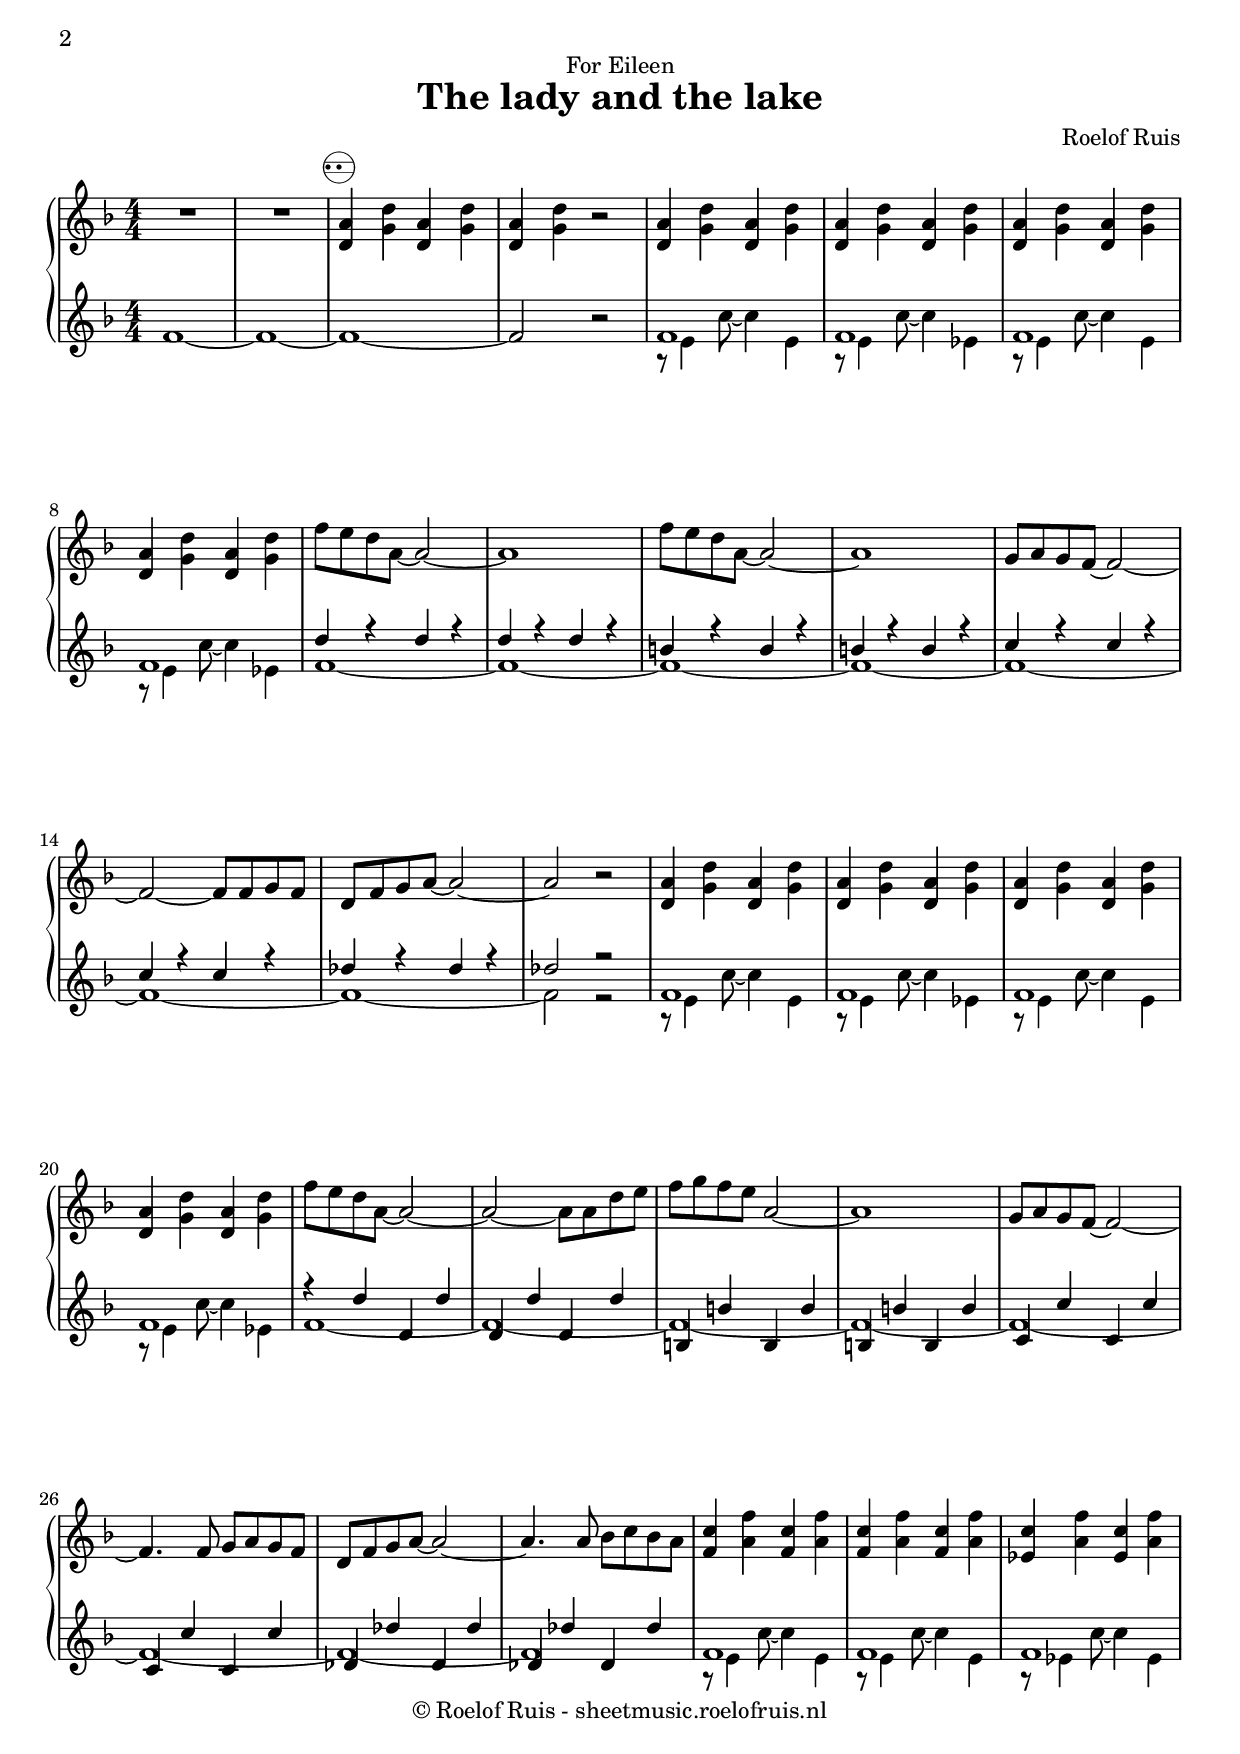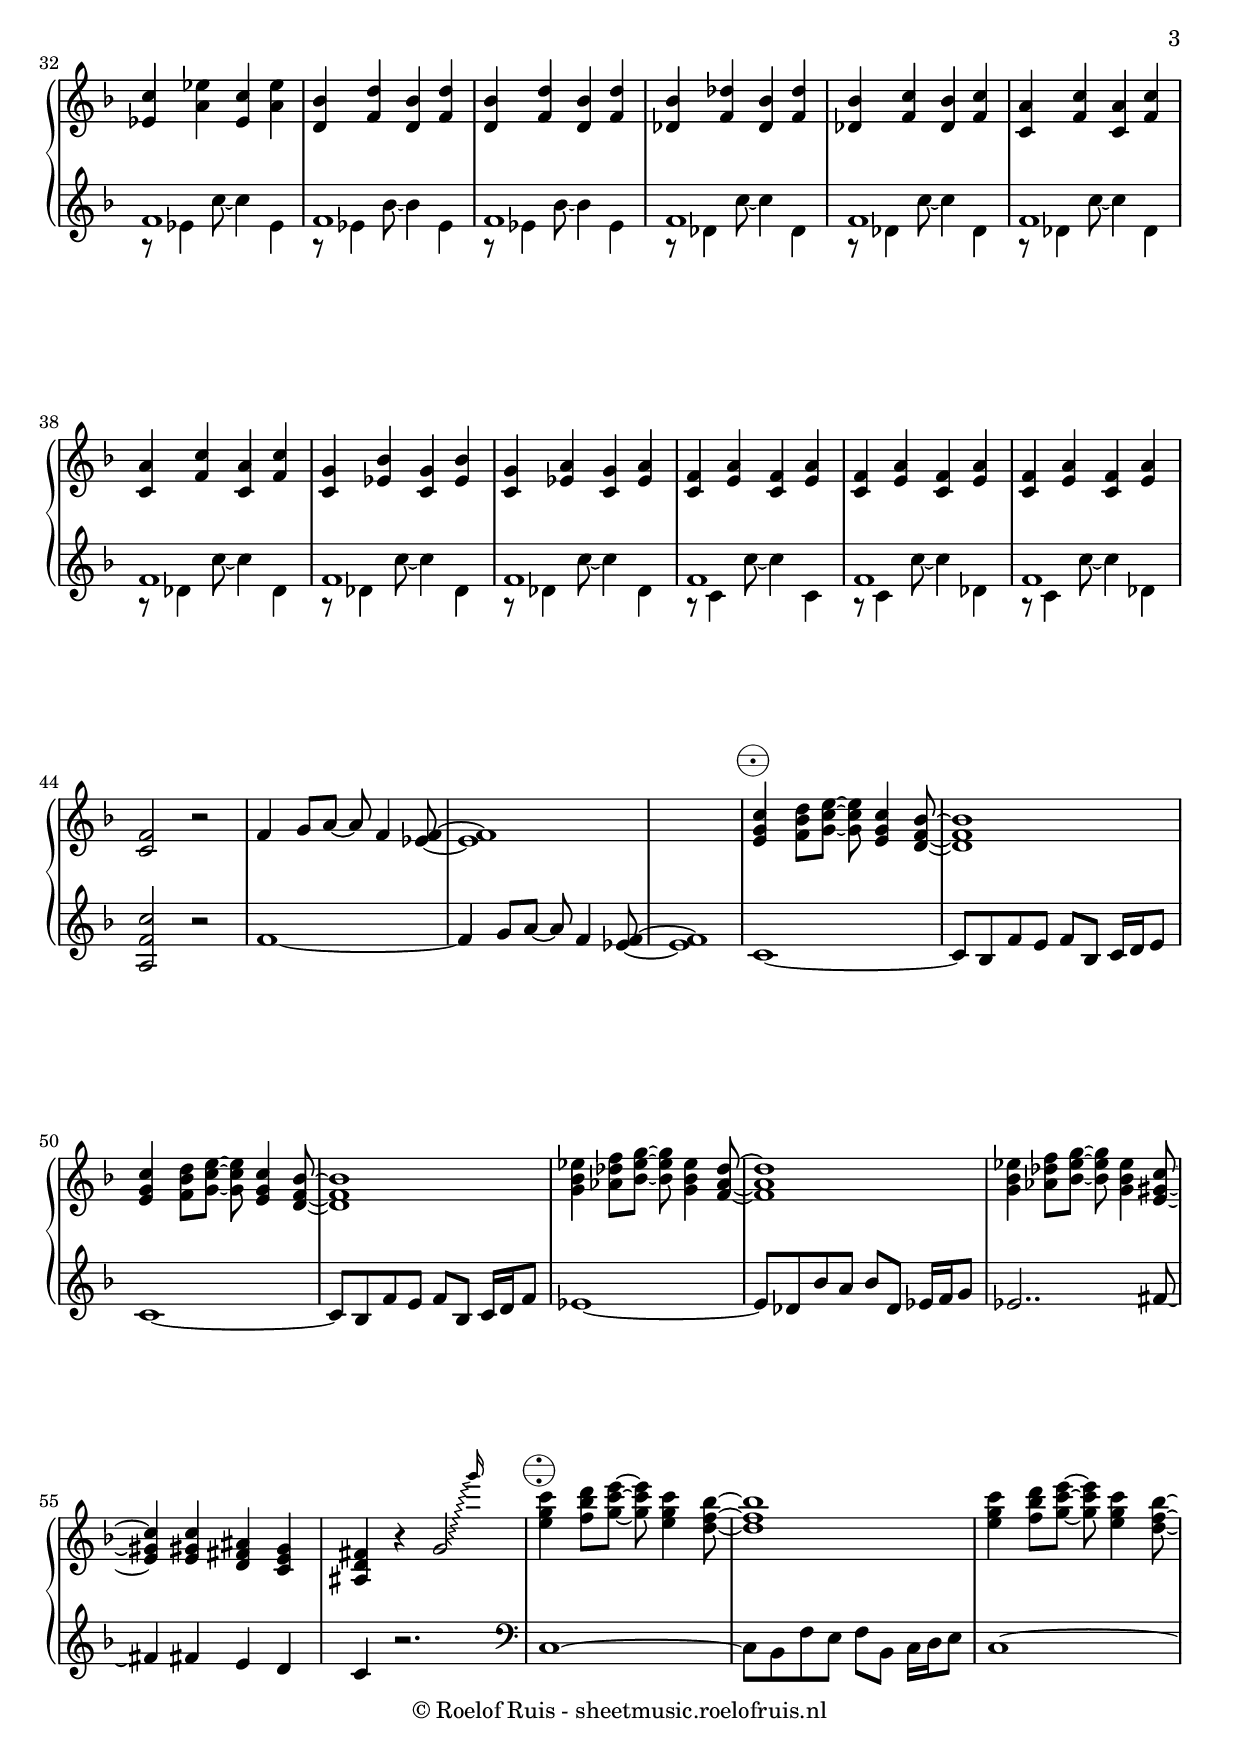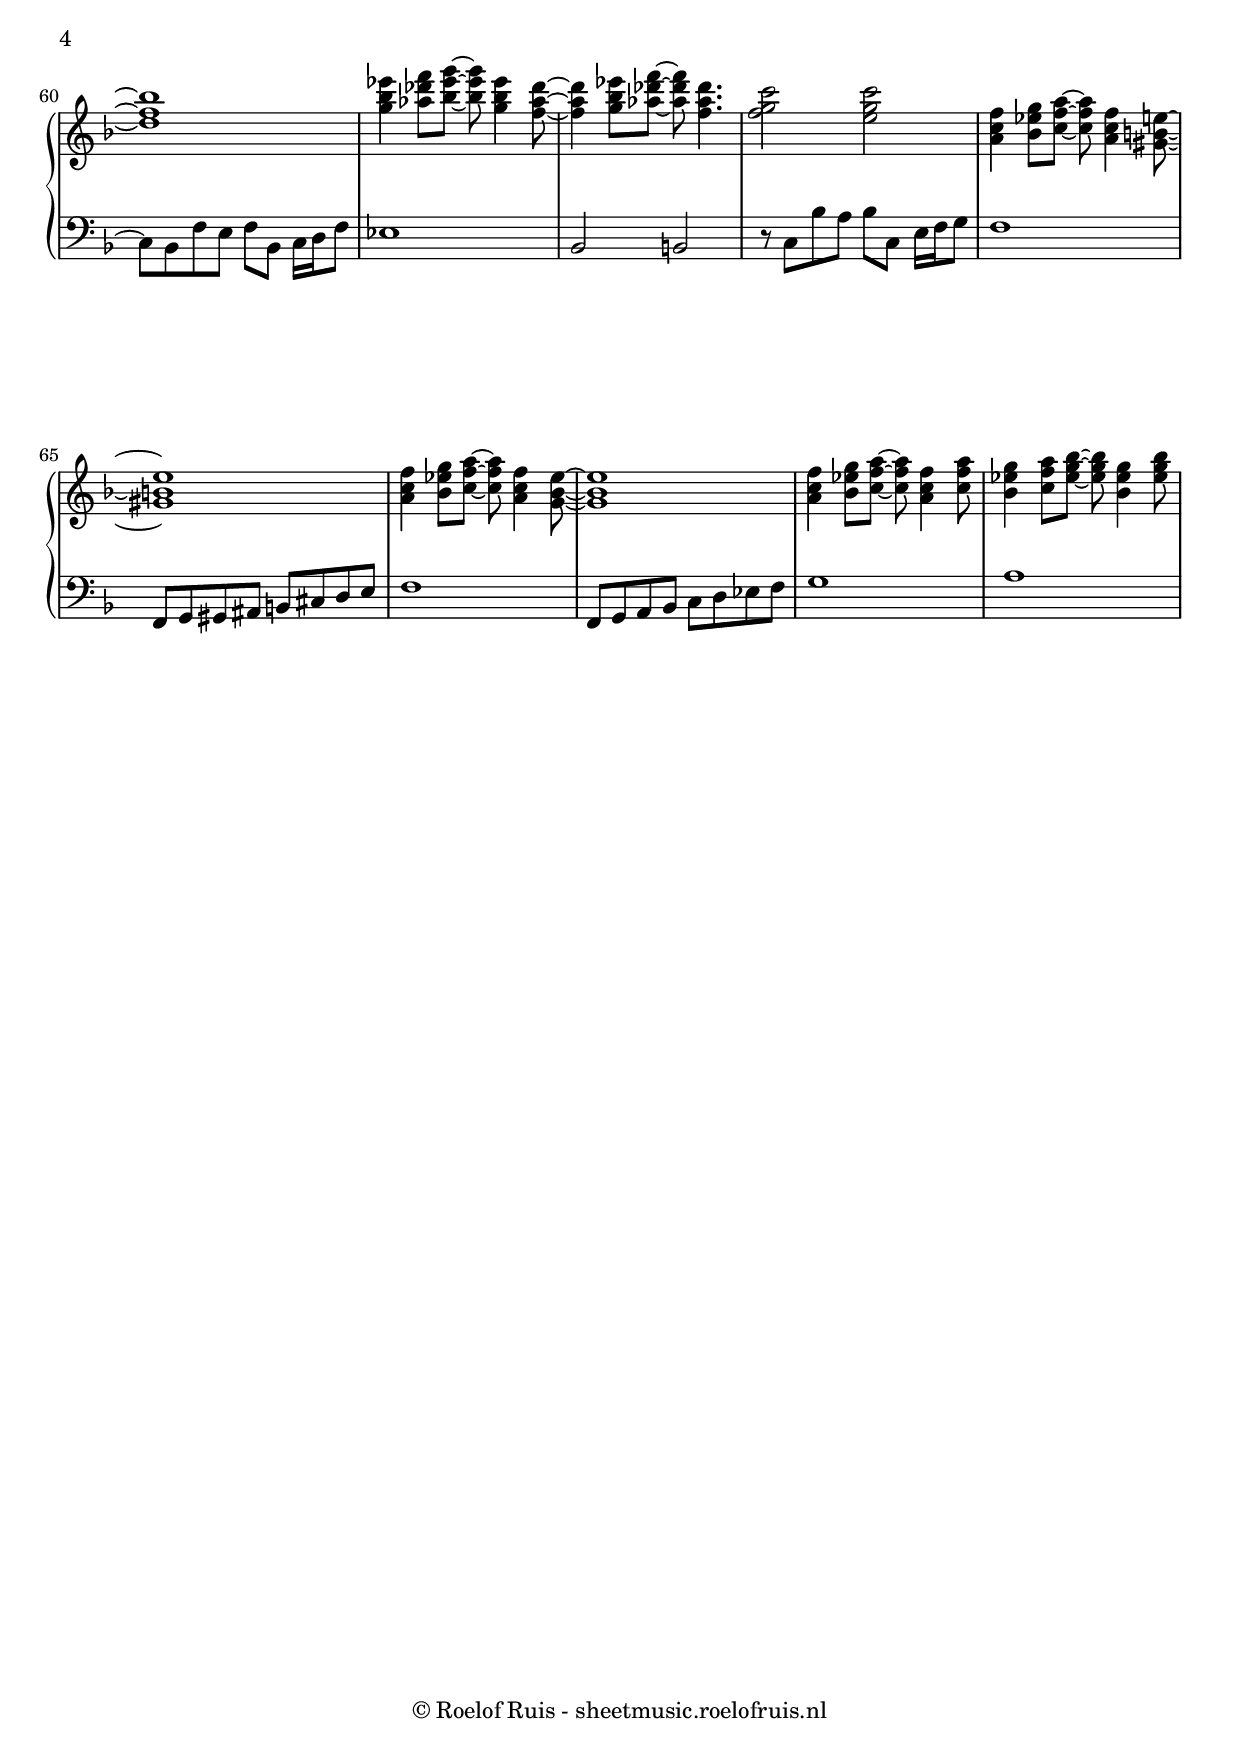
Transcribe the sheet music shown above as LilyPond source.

\version "2.20.0"

\version "2.20.0"

% ---- Bellows ----
out = ^\markup { \musicglyph #"accordion.pull" }
in = ^\markup { \musicglyph #"accordion.push" }

outsub = _\markup { \musicglyph #"accordion.pull" }
insub = _\markup { \musicglyph #"accordion.push" }

% ---- Basses ----
mj = ^\markup { \bold \magnify #0.8 { \roman M } }
mn = ^\markup { \bold \magnify #0.8 { \roman m } }
spt = ^\markup { \bold \magnify #0.8 { \roman 7 } }
vsp = ^\markup { \bold \magnify #0.8 { \roman v7 } }

bbass = _\markup {\box {\bold{BB}}}
sbass = _\markup {\box {\bold{SB}}}

% ---- Registers ----

eightva = \markup {\italic \translate #'(1.8 . 0) \raise #2 \magnify #0.8 {"8va"}}
loco    = \markup {\italic \translate #'(1.8 . 0) \raise #2 \magnify #0.8 {"loco"}}

dot = \markup {
  \musicglyph #"accordion.dot"
}

freebass = \markup {
  \musicglyph #"accordion.freebass"
}

discant = \markup {
  \musicglyph #"accordion.discant"
}

fbregz = ^\markup {
  \whiteout
  \combine
  \freebass
  \raise #0.5 \dot
}

fbrega = ^\markup {
  \whiteout
  \combine
  \freebass
  \raise #1.5 \dot
}

regz = ^\markup {
  \whiteout
  \combine
  \discant
  \raise #0.5 \dot
}

regez = ^\markup {
  \whiteout
  \combine
  \discant
    \combine
    \raise #0.5 \dot
    \eightva
}

rega = ^\markup {
  \whiteout
  \combine
  \discant
  \raise #1.5 \dot
}

regac = ^\markup {
  \whiteout
  \combine
  \discant
  \translate #'(-1 . 0) \raise #1.5 \dot
}

regzdba = ^\markup {
  \whiteout
  \combine
  \discant
  \combine
    \raise #0.5 \dot
    \combine
      \raise #1.5 \dot
      \translate #'(-1 . 0) \raise #1.5 \dot
}

regdbav = ^\markup {
  \whiteout
  \combine
  \discant
  \combine
    \raise #2.5 \dot
    \combine
      \raise #1.5 \dot
      \translate #'(-1 . 0) \raise #1.5 \dot
}

regav = ^\markup {
  \whiteout
  \combine
  \discant
  \combine
    \raise #2.5 \dot
    \raise #1.5 \dot
}

regdbaz = ^\markup {
  \whiteout
  \combine
  \discant
  \combine
    \raise #0.5 \dot
    \combine
      \raise #1.5 \dot
      \translate #'(-1 . 0) \raise #1.5 \dot
}

regdba = ^\markup {
  \whiteout
  \combine
  \discant
  \combine
    \raise #1.5 \dot
    \translate #'(-1 . 0) \raise #1.5 \dot
}

regza = ^\markup {
  \whiteout
  \combine
  \discant
  \combine
    \raise #0.5 \dot
    \raise #1.5 \dot
}

regeza = ^\markup {
  \whiteout
  \combine
  \discant
  \combine
    \raise #0.5 \dot
    \combine
      \raise #1.5 \dot
      \eightva
}

regzv = ^\markup {
  \whiteout
  \combine
  \discant
  \combine
    \raise #0.5 \dot
    \raise #2.5 \dot
}

regzav = ^\markup {
  \whiteout
  \combine
  \discant
  \combine
    \raise #2.5 \dot
    \combine
      \raise #1.5 \dot
      \raise #0.5 \dot
}

regezv = ^\markup {
  \whiteout
  \combine
  \discant
  \combine
    \raise #0.5 \dot
    \combine
      \raise #2.5 \dot
      \eightva
}

regzacv = ^\markup {
  \whiteout
  \combine
  \discant
  \combine
    \raise #2.5 \dot
    \combine
      \translate #'(-1 . 0) \raise #1.5 \dot
      \raise #0.5 \dot
}

regzacvl = ^\markup {
  \whiteout
  \combine
  \discant
  \combine
    \raise #2.5 \dot
    \combine
      \translate #'(-1 . 0) \raise #1.5 \dot
      \combine
        \raise # 0.5 \dot
        \loco
}

regzdbav = ^\markup {
  \whiteout
  \combine
  \discant
  \combine
    \raise #2.5 \dot
    \combine
      \raise #1.5 \dot
      \combine
      \translate #'(-1 . 0) \raise #1.5 \dot
      \raise #0.5 \dot
}









% ---- Other functionality ----

simile = \markup "simile"
subp = _\markup{ \italic sub \dynamic p }


options = {
  \numericTimeSignature
  \time 4/4
  \key f \major
}

staffRight = {
  \options
  \clef treble
  \relative c''' {
    R1*2 |
    <a, d,>4\regdba <d g,> <a d,> <d g,> |
    <a d,>4 <d g,> r2 |
    
    <a d,>4 <d g,> <a d,> <d g,> |
    <a d,>4 <d g,> <a d,> <d g,> |
    <a d,>4 <d g,> <a d,> <d g,> |
    <a d,>4 <d g,> <a d,> <d g,> |
    
    f8 e d a~ a2~ |
    a1 |
    f'8 e d a~ a2~ |
    a1 |
    g8 a g f~ f2~ |
    f2~ f8 f g f |
    d8 f g a~ a2~ |
    a2 r |
    
    <a d,>4 <d g,> <a d,> <d g,> |
    <a d,>4 <d g,> <a d,> <d g,> |
    <a d,>4 <d g,> <a d,> <d g,> |
    <a d,>4 <d g,> <a d,> <d g,> |
    
    f8 e d a~ a2~ |
    a2~ a8 a d e |
    f g f e a,2~ |
    a1 |
    g8 a g f~ f2~ |
    f4. f8 g a g f |
    d8 f g a~ a2~ |
    a4. a8 bes c bes a |
    
    <c f,>4 <f a,> <c f,> <f a,> |
    <c f,> <f a,> <c f,> <f a,> |
    <c es,> <f a,> <c es,> <f a,> |
    <c es,> <es a,> <c es,> <es a,> |
    <bes d,> <d f,> <bes d,> <d f,> |
    <bes d,> <d f,> <bes d,> <d f,> |
    <bes des,> <des f,> <bes des,> <des f,> |
    <bes des,> <c f,> <bes des,> <c f,> |
    <a c,> <c f,> <a c,> <c f,> |
    <a c,> <c f,> <a c,> <c f,> |
    <g c,> <bes es,> <g c,> <bes es,> |
    <g c,> <a es> <g c,> <a es> |
    <f c> <a e> <f c> <a e> |
    <f c> <a e> <f c> <a e> |
    <f c> <a e> <f c> <a e> |
    <f c>2 r2 |
    f4 g8 a~ a f4 <f~ es~>8 |
    <f es>1 |
    s1 |
    
    <c' g e>4\rega <d bes f>8 <e~ c~ g~> <e c g> <c g e>4 <bes~ f~ d~>8 |
    <bes f d>1 |
    <c g e>4 <d bes f>8 <e~ c~ g~> <e c g> <c g e>4 <bes~ f~ d~>8 |
    <bes f d>1 |

    <es bes g>4 <f des as>8 <g~ es~ bes~> <g es bes> <es bes g>4 <des~ as~ f~>8 |
    <des as f>1 |
    <es bes g>4 <f des as>8 <g~ es~ bes~> <g es bes> <es bes g>4 <c~ gis~ e~>8 |
    <c gis e>4 <c gis e> <ais fis d> <gis e c> <fis d ais>4 r4 
    \override Glissando.style = #'zigzag
    \afterGrace g2\glissando g''16 |

    <c, g e>4\regzv <d bes f>8 <e~ c~ g~> <e c g> <c g e>4 <bes~ f~ d~>8 |
    <bes f d>1 |
    <c g e>4 <d bes f>8 <e~ c~ g~> <e c g> <c g e>4 <bes~ f~ d~>8 |
    <bes f d>1 |
    
    <es bes g>4 <f des as>8 <g~ es~ bes~> <g es bes> <es bes g>4 <des~ as~ f~>8 |
    <des as f>4 <es bes g>8 <f~ des~ as~> <f des as> <des as f>4. |
    <c g f>2 <c g e> |
    <f, c a>4 <g es bes>8 <a~ f~ c~> <a f c> <f c a>4 <e~ b~ gis~>8 |
    <e b gis>1 |
    <f c a>4 <g es bes>8 <a~ f~ c~> <a f c> <f c a>4 <es~ bes~ g~>8 |
    <es bes g>1 |
    <f c a>4 <g es bes>8 <a~ f~ c~> <a f c> <f c a>4 <a f c>8 |
    <g es bes>4 <a f c>8 <bes~ g~ es~> <bes g es> <g es bes>4 <bes g es>8 |

  }
}

staffLeft = {
  \options
  \clef treble
  \relative c' {
    f1~ |
    f1~ |
    f1~ |
    f2 r2 |
    
    
    << { f1 } \\ { r8 e4 c'8~ c4 e, } >> |
    << { f1 } \\ { r8 e4 c'8~ c4 es, } >> |
    << { f1 } \\ { r8 e4 c'8~ c4 e, } >> |
    << { f1 } \\ { r8 e4 c'8~ c4 es, } >> |
    
    << 
       { 
         d'4 r d r |
         d4 r d r |
         b r b r |
         b r b r |
         c r c r |
         c r c r |
         des r des r |
         des2 r |
       }
       \\
       { f,1~ f~ f~ f~ f~ f~ f~ f2 r }
    >>
    
    << { f1 } \\ { r8 e4 c'8~ c4 e, } >> |
    << { f1 } \\ { r8 e4 c'8~ c4 es, } >> |
    << { f1 } \\ { r8 e4 c'8~ c4 e, } >> |
    << { f1 } \\ { r8 e4 c'8~ c4 es, } >> |
    
    << 
       { 
         r4 d'4 d, d' |
         d, d' d, d' |
         b, b' b, b' |
         b, b' b, b' |
         c, c' c, c' |
         c, c' c, c' |
         des, des' des, des' |
         des, des' des, des' |
       }
       \\
       { f,1~ f~ f~ f~ f~ f~ f~ f }
    >>
    
    << { f1 } \\ { r8 e4 c'8~ c4 e, } >> |
    << { f1 } \\ { r8 e4 c'8~ c4 e, } >> |
    << { f1 } \\ { r8 es4 c'8~ c4 es, } >> |
    << { f1 } \\ { r8 es4 c'8~ c4 es, } >> |
    << { f1 } \\ { r8 es4 bes'8~ bes4 es, } >> |
    << { f1 } \\ { r8 es4 bes'8~ bes4 es, } >> |
    << { f1 } \\ { r8 des4 c'8~ c4 des, } >> |
    << { f1 } \\ { r8 des4 c'8~ c4 des, } >> |
    << { f1 } \\ { r8 des4 c'8~ c4 des, } >> |
    << { f1 } \\ { r8 des4 c'8~ c4 des, } >> |
    << { f1 } \\ { r8 des4 c'8~ c4 des, } >> |
    << { f1 } \\ { r8 des4 c'8~ c4 des, } >> |
    << { f1 } \\ { r8 c4 c'8~ c4 c, } >> |
    << { f1 } \\ { r8 c4 c'8~ c4 des, } >> |
    << { f1 } \\ { r8 c4 c'8~ c4 des, } >> |
    <c' f, a,>2 r2
    
    f,1~ |
    f4 g8 a~ a f4 <f~ es~>8 |
    <f es>1 |

    c1~ |
    c8 bes f' e f bes, c16 d e8 |
    c1~ |
    c8 bes f' e f bes, c16 d f8 |
    es1~ |
    es8 des bes' a bes des, es16 f g8 |
    es2.. fis8~ |
    fis4 fis4 e d |
    c4 r2. |
    
    \clef bass
    
    c,1~ |
    c8 bes f' e f bes, c16 d e8 |
    c1~ |
    c8 bes f' e f bes, c16 d f8 |
    es1 |
    bes2 b |
    r8 c bes' a bes c, e16 f g8 |
    
    f1 |
    f,8 g gis ais b cis d e |
    f1 |
    f,8 g a bes c d es f |
    g1 |
    a1 |
    
    
    
  }
}

dynamics = \new Dynamics {
  
}

\book {
  
  \header {
    title = "The lady and the lake"
    composer = "Roelof Ruis"
    dedication = "For Eileen"
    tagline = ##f
    instrumentName = "Accordion solo"
    year = "2022"
    description = "The start of Spring. A young lady arrives at a small lake and decides to take short swim.\nWritten to practice composing by story."
    info = "For Free Bass - Difficulty: Hard"
    permission = "Licensed under the Creative Commons Attribution-NoDerivatives 4.0 International License."
    projecturl = "https://github.com/RoelofRuis/free-sheets"
    version = "March 2022"
  }

  \paper {
    max-systems-per-page = 5
    %min-systems-per-page = 5
    indent = 0.0
    %ragged-last-bottom = ##f
    print-all-headers = ##t
    
    bookTitleMarkup = \markup {
      \column {
        \vspace #2
        \fill-line { \fontsize #2 \fromproperty #'header:dedication }
        \vspace #1
        \fill-line { \fontsize #8 \fromproperty #'header:title }
        \vspace #2
        \fill-line { \fontsize #6 \italic \fromproperty #'header:composer }
        \vspace #.5
        \fill-line { \fontsize #2 \fromproperty #'header:year }
        \vspace #3
        \fill-line { \fontsize #4 \fromproperty #'header:instrumentName }
        \vspace #10
        \override #'(line-width . 55)
        \fontsize #1
        \justify-field #'header:description
        \vspace #1
        \fontsize #1
        \justify-field #'header:info
        \vspace #4
        \override #'(line-width . 55)
        \fontsize #1
        \justify-field #'header:permission
        \vspace #1
        \vspace #14
        \justify { \char ##x00A9 Roelof Ruis \concat { " - Version " \fromproperty #'header:version } }
        \typewriter { \fromproperty #'header:projecturl }
      }
    }
    
    oddFooterMarkup = \markup {
      \fill-line {
        \center-column {
          \on-the-fly #part-first-page ""
          \on-the-fly #not-first-page \line { \char ##x00A9 Roelof Ruis - sheetmusic.roelofruis.nl }
        }
      }
    }  
  }

  \score {
    \header {
      breakbefore = ##t
    }

    \new PianoStaff <<
      \new Staff = "right" \with {midiInstrument = "bright acoustic"} \staffRight
      \dynamics
      \new Staff = "left" \with {midiInstrument = "bright acoustic"} \staffLeft
    >>

    \layout {}
    
    \midi {}
  }
}
